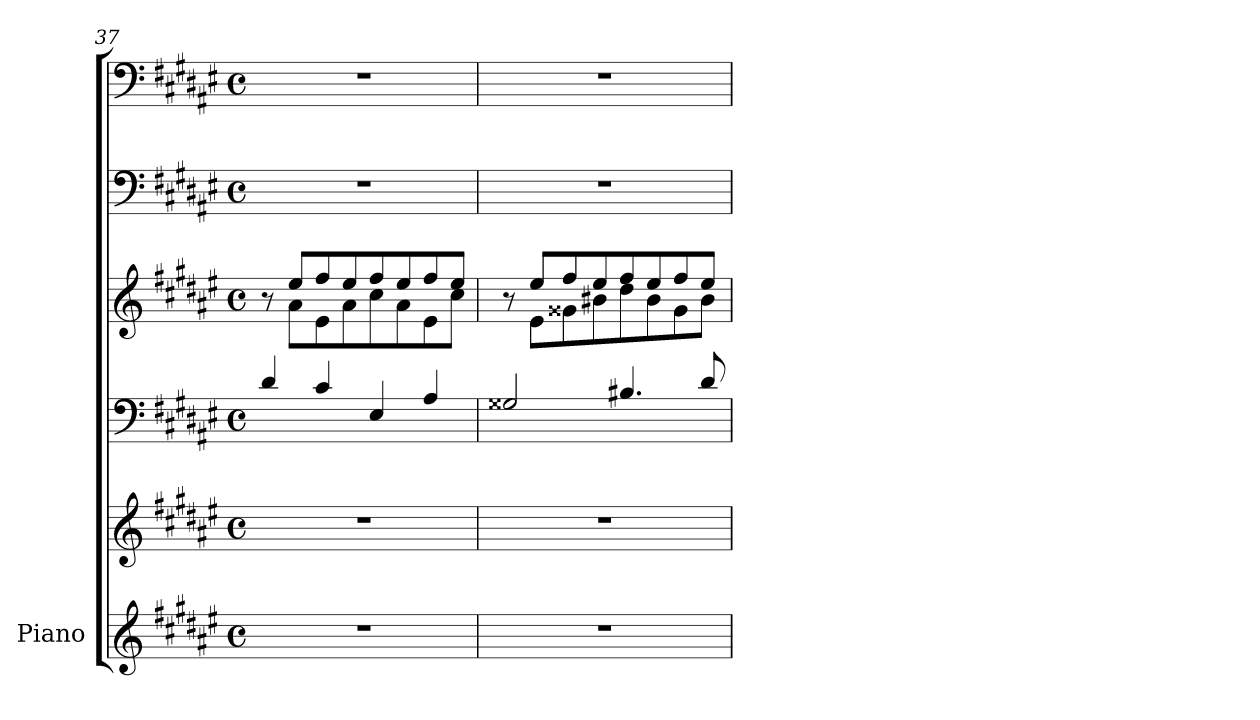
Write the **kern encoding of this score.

**kern	**kern	**kern	**kern	**kern	**kern
*part1	*part1	*part1	*part1	*part1	*part1
*staff6	*staff5	*staff4	*staff3	*staff2	*staff1
*I"Piano	*	*	*	*	*
*I'Pno.	*	*	*	*	*
*clefG2	*clefG2	*clefF4	*clefG2	*clefF4	*clefF4
*k[f#c#g#d#a#e#]	*k[f#c#g#d#a#e#]	*k[f#c#g#d#a#e#]	*k[f#c#g#d#a#e#]	*k[f#c#g#d#a#e#]	*k[f#c#g#d#a#e#]
*M4/4	*M4/4	*M4/4	*M4/4	*M4/4	*M4/4
*met(c)	*met(c)	*met(c)	*met(c)	*met(c)	*met(c)
=37	=37	=37	=37	=37	=37
*	*	*	*^	*	*
1r	1r	4d#/	8ryy	8r	1r	1r
.	.	.	8a#\L	8ee#/L	.	.
.	.	4c#/	8e#\	8ff#/	.	.
.	.	.	8a#\	8ee#/	.	.
.	.	4E#/	8cc#\	8ff#/	.	.
.	.	.	8a#\	8ee#/	.	.
.	.	4A#/	8e#\	8ff#/	.	.
.	.	.	8cc#\J	8ee#/J	.	.
=38	=38	=38	=38	=38	=38	=38
1r	1r	2G##X/	8ryy	8r	1r	1r
.	.	.	8e#\L	8ee#/L	.	.
.	.	.	8g##X\	8ff#/	.	.
.	.	.	8b#X\	8ee#/	.	.
.	.	4.B#X/	8dd#\	8ff#/	.	.
.	.	.	8b#\	8ee#/	.	.
.	.	.	8g##\	8ff#/	.	.
.	.	8d#/	8b#\J	8ee#/J	.	.
*	*	*	*v	*v	*	*
=	=	=	=	=	=
*-	*-	*-	*-	*-	*-
